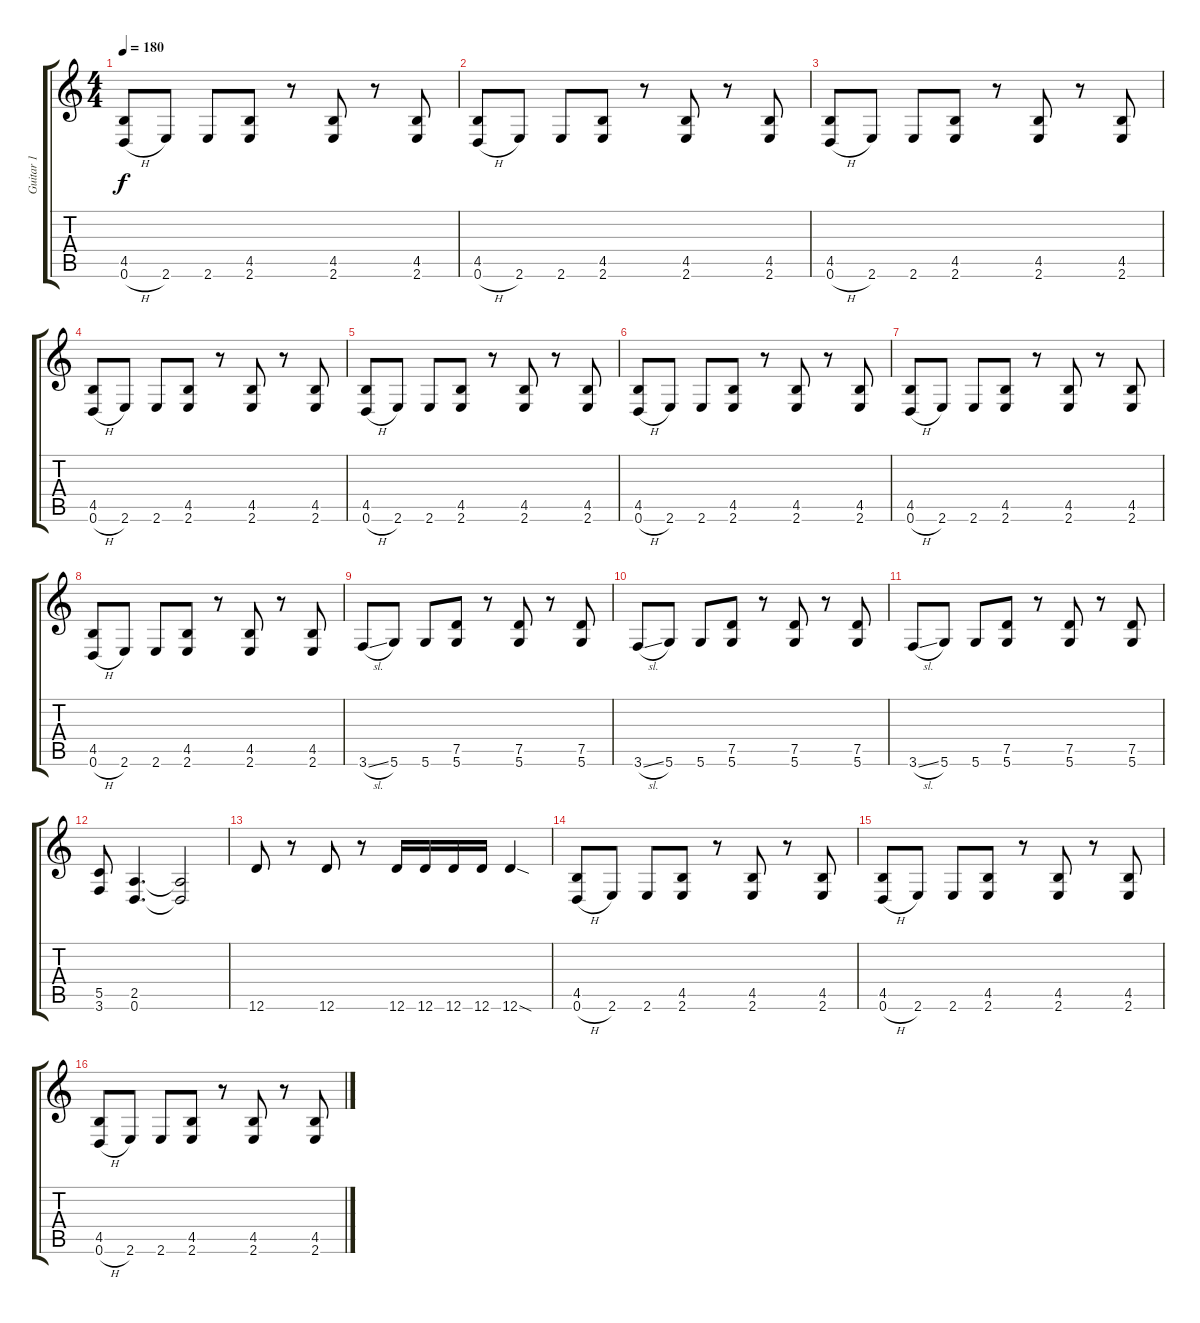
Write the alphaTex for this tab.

\track ("Guitar 1" "Guitar 1") {instrument distortionguitar}
\staff {score tabs}
\tuning (D4 A3 F3 C3 G2 D2) {hide}
\ts (4 4)
\tempo 180
\clef g2
\ks c
(4.5 0.6{h}).8{dy f} 2.6.8 2.6.8 (4.5 2.6).8 r.8 (4.5 2.6).8 r.8 (4.5 2.6).8 |
(4.5 0.6{h}).8 2.6.8 2.6.8 (4.5 2.6).8 r.8 (4.5 2.6).8 r.8 (4.5 2.6).8 |
(4.5 0.6{h}).8 2.6.8 2.6.8 (4.5 2.6).8 r.8 (4.5 2.6).8 r.8 (4.5 2.6).8 |
(4.5 0.6{h}).8 2.6.8 2.6.8 (4.5 2.6).8 r.8 (4.5 2.6).8 r.8 (4.5 2.6).8 |
(4.5 0.6{h}).8 2.6.8 2.6.8 (4.5 2.6).8 r.8 (4.5 2.6).8 r.8 (4.5 2.6).8 |
(4.5 0.6{h}).8 2.6.8 2.6.8 (4.5 2.6).8 r.8 (4.5 2.6).8 r.8 (4.5 2.6).8 |
(4.5 0.6{h}).8 2.6.8 2.6.8 (4.5 2.6).8 r.8 (4.5 2.6).8 r.8 (4.5 2.6).8 |
(4.5 0.6{h}).8 2.6.8 2.6.8 (4.5 2.6).8 r.8 (4.5 2.6).8 r.8 (4.5 2.6).8 |
3.6{sl}.8 5.6.8 5.6.8 (7.5 5.6).8 r.8 (7.5 5.6).8 r.8 (7.5 5.6).8 |
3.6{sl}.8 5.6.8 5.6.8 (7.5 5.6).8 r.8 (7.5 5.6).8 r.8 (7.5 5.6).8 |
3.6{sl}.8 5.6.8 5.6.8 (7.5 5.6).8 r.8 (7.5 5.6).8 r.8 (7.5 5.6).8 |
(5.5 3.6).8 (2.5 0.6).4{d} (2.5{t} 0.6{t}).2 |
12.6.8 r.8 12.6.8 r.8 12.6.16 12.6.16 12.6.16 12.6.16 12.6{sod}.4 |
(4.5 0.6{h}).8 2.6.8 2.6.8 (4.5 2.6).8 r.8 (4.5 2.6).8 r.8 (4.5 2.6).8 |
(4.5 0.6{h}).8 2.6.8 2.6.8 (4.5 2.6).8 r.8 (4.5 2.6).8 r.8 (4.5 2.6).8 |
(4.5 0.6{h}).8 2.6.8 2.6.8 (4.5 2.6).8 r.8 (4.5 2.6).8 r.8 (4.5 2.6).8
